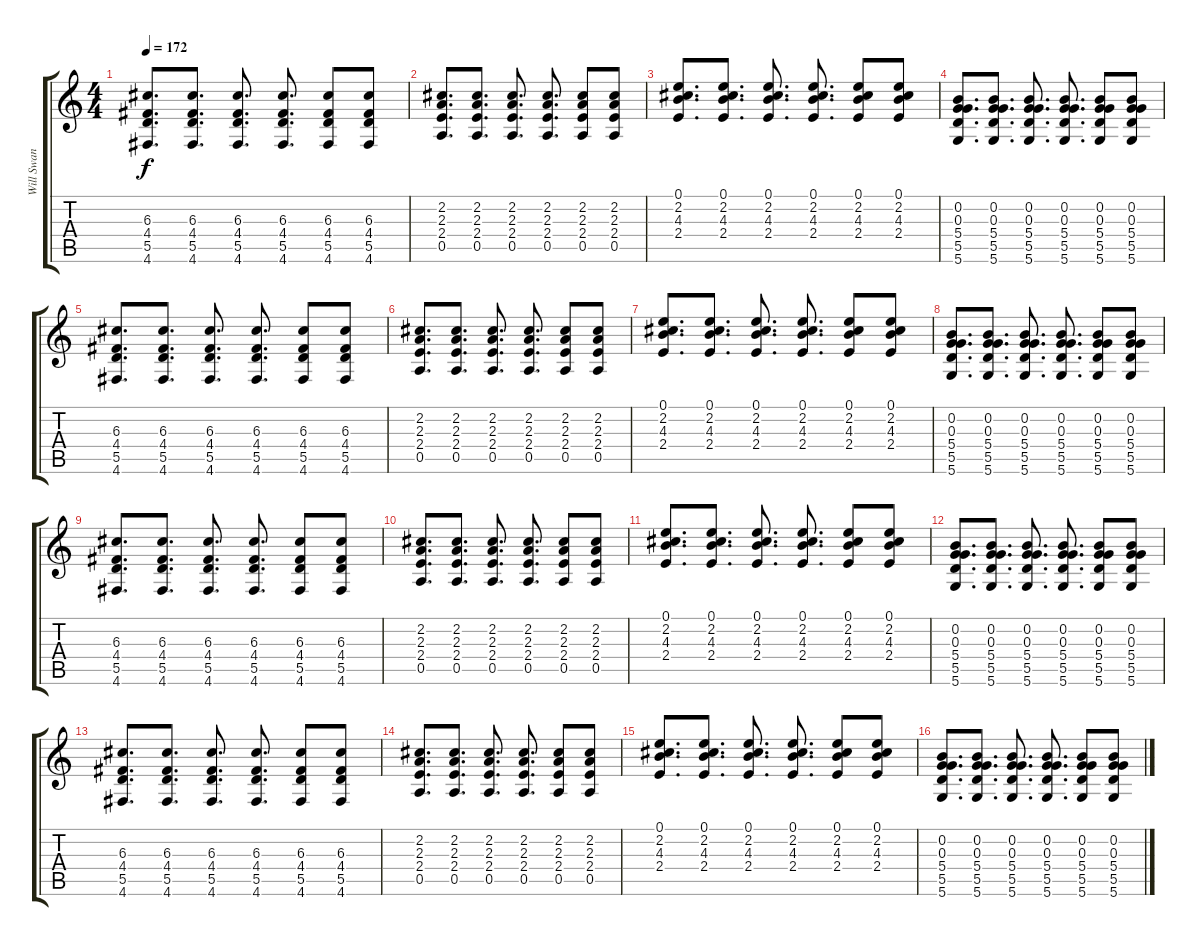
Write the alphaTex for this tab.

\track ("Will Swan (Guitar L)" "Will Swan ") {instrument distortionguitar}
\staff {score tabs}
\tuning (E4 B3 G3 D3 A2 D2) {hide}
\ts (4 4)
\tempo 172
\clef g2
\ks c
(6.3 4.4 5.5 4.6).8{d dy f} (6.3 4.4 5.5 4.6).8{d} (6.3 4.4 5.5 4.6).8{d} (6.3 4.4 5.5 4.6).8{d} (6.3 4.4 5.5 4.6).8 (6.3 4.4 5.5 4.6).8 |
(2.2 2.3 2.4 0.5).8{d} (2.2 2.3 2.4 0.5).8{d} (2.2 2.3 2.4 0.5).8{d} (2.2 2.3 2.4 0.5).8{d} (2.2 2.3 2.4 0.5).8 (2.2 2.3 2.4 0.5).8 |
(0.1 2.2 4.3 2.4).8{d} (0.1 2.2 4.3 2.4).8{d} (0.1 2.2 4.3 2.4).8{d} (0.1 2.2 4.3 2.4).8{d} (0.1 2.2 4.3 2.4).8 (0.1 2.2 4.3 2.4).8 |
(0.2 0.3 5.4 5.5 5.6).8{d} (0.2 0.3 5.4 5.5 5.6).8{d} (0.2 0.3 5.4 5.5 5.6).8{d} (0.2 0.3 5.4 5.5 5.6).8{d} (0.2 0.3 5.4 5.5 5.6).8 (0.2 0.3 5.4 5.5 5.6).8 |
(6.3 4.4 5.5 4.6).8{d} (6.3 4.4 5.5 4.6).8{d} (6.3 4.4 5.5 4.6).8{d} (6.3 4.4 5.5 4.6).8{d} (6.3 4.4 5.5 4.6).8 (6.3 4.4 5.5 4.6).8 |
(2.2 2.3 2.4 0.5).8{d} (2.2 2.3 2.4 0.5).8{d} (2.2 2.3 2.4 0.5).8{d} (2.2 2.3 2.4 0.5).8{d} (2.2 2.3 2.4 0.5).8 (2.2 2.3 2.4 0.5).8 |
(0.1 2.2 4.3 2.4).8{d} (0.1 2.2 4.3 2.4).8{d} (0.1 2.2 4.3 2.4).8{d} (0.1 2.2 4.3 2.4).8{d} (0.1 2.2 4.3 2.4).8 (0.1 2.2 4.3 2.4).8 |
(0.2 0.3 5.4 5.5 5.6).8{d} (0.2 0.3 5.4 5.5 5.6).8{d} (0.2 0.3 5.4 5.5 5.6).8{d} (0.2 0.3 5.4 5.5 5.6).8{d} (0.2 0.3 5.4 5.5 5.6).8 (0.2 0.3 5.4 5.5 5.6).8 |
(6.3 4.4 5.5 4.6).8{d} (6.3 4.4 5.5 4.6).8{d} (6.3 4.4 5.5 4.6).8{d} (6.3 4.4 5.5 4.6).8{d} (6.3 4.4 5.5 4.6).8 (6.3 4.4 5.5 4.6).8 |
(2.2 2.3 2.4 0.5).8{d} (2.2 2.3 2.4 0.5).8{d} (2.2 2.3 2.4 0.5).8{d} (2.2 2.3 2.4 0.5).8{d} (2.2 2.3 2.4 0.5).8 (2.2 2.3 2.4 0.5).8 |
(0.1 2.2 4.3 2.4).8{d} (0.1 2.2 4.3 2.4).8{d} (0.1 2.2 4.3 2.4).8{d} (0.1 2.2 4.3 2.4).8{d} (0.1 2.2 4.3 2.4).8 (0.1 2.2 4.3 2.4).8 |
(0.2 0.3 5.4 5.5 5.6).8{d} (0.2 0.3 5.4 5.5 5.6).8{d} (0.2 0.3 5.4 5.5 5.6).8{d} (0.2 0.3 5.4 5.5 5.6).8{d} (0.2 0.3 5.4 5.5 5.6).8 (0.2 0.3 5.4 5.5 5.6).8 |
(6.3 4.4 5.5 4.6).8{d} (6.3 4.4 5.5 4.6).8{d} (6.3 4.4 5.5 4.6).8{d} (6.3 4.4 5.5 4.6).8{d} (6.3 4.4 5.5 4.6).8 (6.3 4.4 5.5 4.6).8 |
(2.2 2.3 2.4 0.5).8{d} (2.2 2.3 2.4 0.5).8{d} (2.2 2.3 2.4 0.5).8{d} (2.2 2.3 2.4 0.5).8{d} (2.2 2.3 2.4 0.5).8 (2.2 2.3 2.4 0.5).8 |
(0.1 2.2 4.3 2.4).8{d} (0.1 2.2 4.3 2.4).8{d} (0.1 2.2 4.3 2.4).8{d} (0.1 2.2 4.3 2.4).8{d} (0.1 2.2 4.3 2.4).8 (0.1 2.2 4.3 2.4).8 |
(0.2 0.3 5.4 5.5 5.6).8{d} (0.2 0.3 5.4 5.5 5.6).8{d} (0.2 0.3 5.4 5.5 5.6).8{d} (0.2 0.3 5.4 5.5 5.6).8{d} (0.2 0.3 5.4 5.5 5.6).8 (0.2 0.3 5.4 5.5 5.6).8
